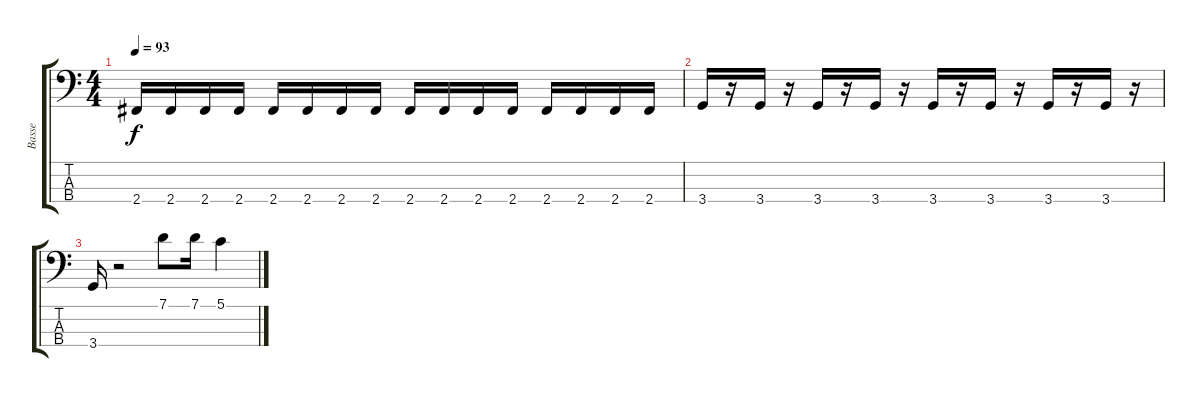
\track ("Basse" "Basse") {instrument electricbasspick}
\staff {score tabs}
\tuning (G2 D2 A1 E1) {hide}
\ts (4 4)
\tempo 93
\clef f4
\ks c
2.4.16{dy f} 2.4.16 2.4.16 2.4.16 2.4.16 2.4.16 2.4.16 2.4.16 2.4.16 2.4.16 2.4.16 2.4.16 2.4.16 2.4.16 2.4.16 2.4.16 |
3.4.16 r.16 3.4.16 r.16 3.4.16 r.16 3.4.16 r.16 3.4.16 r.16 3.4.16 r.16 3.4.16 r.16 3.4.16 r.16 |
3.4.16 r.2 7.1.8{instrument guitarfretnoise} 7.1.16 5.1.4
